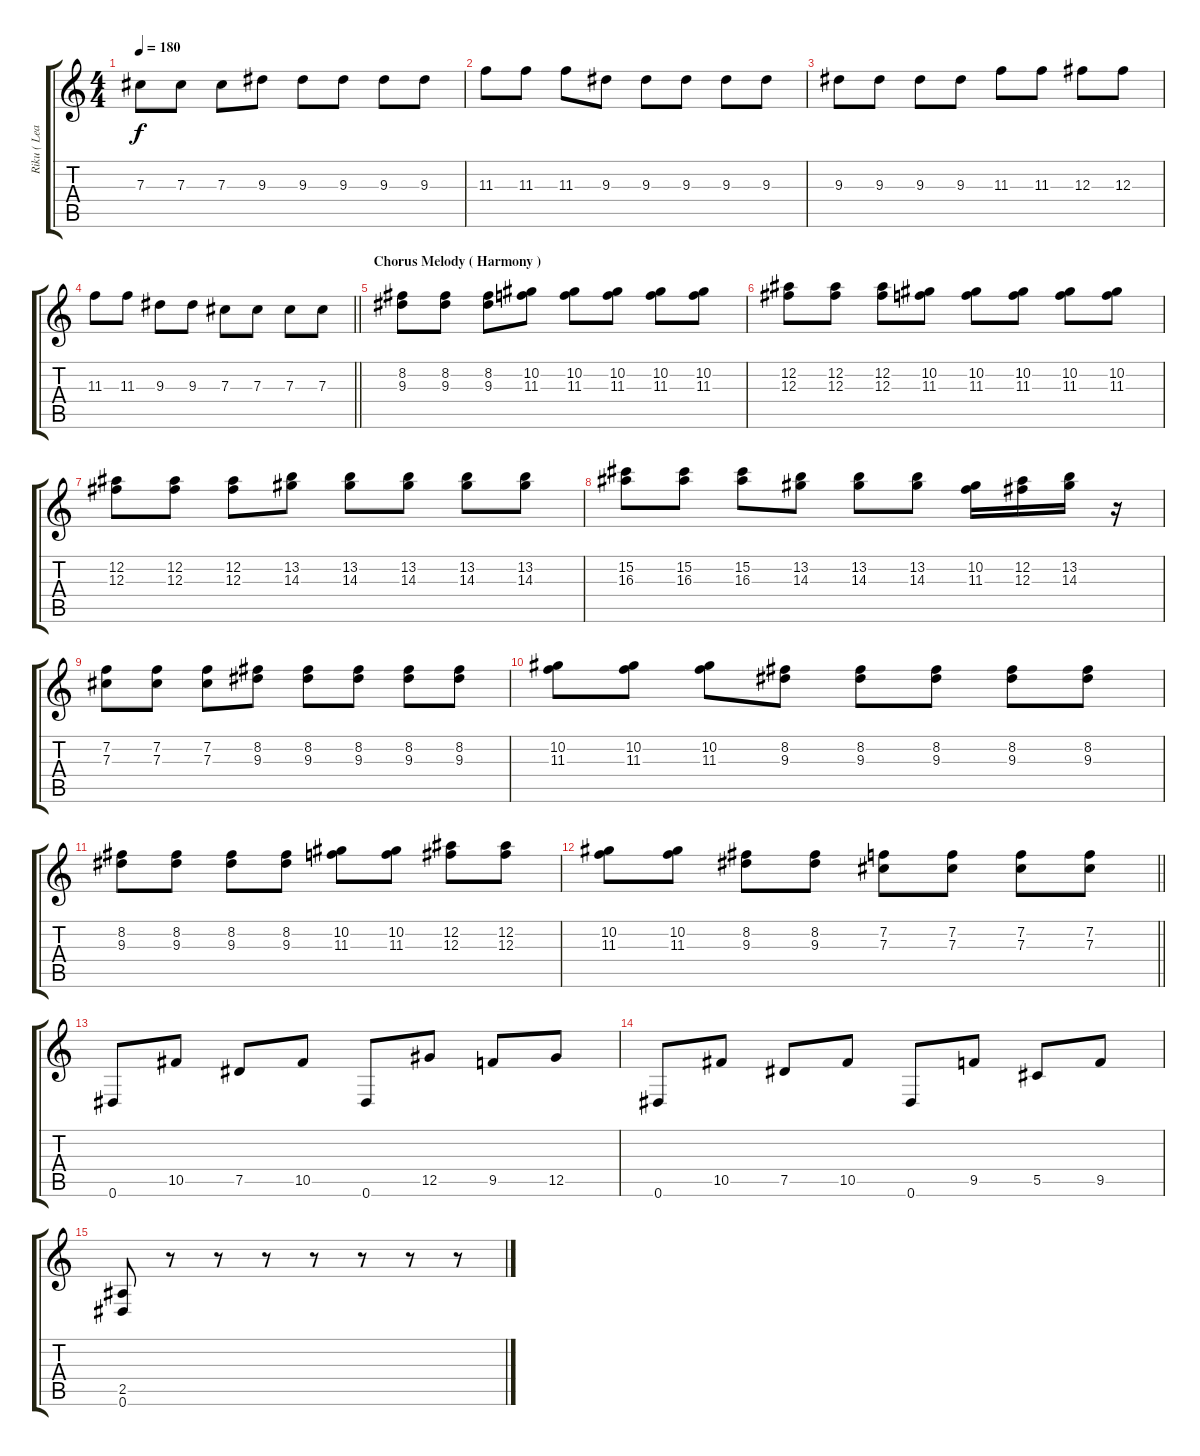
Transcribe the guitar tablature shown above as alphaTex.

\track ("Riku ( Lead )" "Riku ( Lea") {instrument distortionguitar}
\staff {score tabs}
\tuning (Eb4 Bb3 Gb3 Db3 Ab2 Eb2) {hide}
\ts (4 4)
\tempo 180
\clef g2
\ks c
7.3.8{dy f} 7.3.8 7.3.8 9.3.8 9.3.8 9.3.8 9.3.8 9.3.8 |
11.3.8 11.3.8 11.3.8 9.3.8 9.3.8 9.3.8 9.3.8 9.3.8 |
9.3.8 9.3.8 9.3.8 9.3.8 11.3.8 11.3.8 12.3.8 12.3.8 |
\barLineRight lightlight
11.3.8 11.3.8 9.3.8 9.3.8 7.3.8 7.3.8 7.3.8 7.3.8 |
\section ("" "Chorus Melody ( Harmony )")
(8.2 9.3).8 (8.2 9.3).8 (8.2 9.3).8 (10.2 11.3).8 (10.2 11.3).8 (10.2 11.3).8 (10.2 11.3).8 (10.2 11.3).8 |
(12.2 12.3).8 (12.2 12.3).8 (12.2 12.3).8 (10.2 11.3).8 (10.2 11.3).8 (10.2 11.3).8 (10.2 11.3).8 (10.2 11.3).8 |
(12.2 12.3).8 (12.2 12.3).8 (12.2 12.3).8 (13.2 14.3).8 (13.2 14.3).8 (13.2 14.3).8 (13.2 14.3).8 (13.2 14.3).8 |
(15.2 16.3).8 (15.2 16.3).8 (15.2 16.3).8 (13.2 14.3).8 (13.2 14.3).8 (13.2 14.3).8 (10.2 11.3).16 (12.2 12.3).16 (13.2 14.3).16 r.16 |
(7.2 7.3).8 (7.2 7.3).8 (7.2 7.3).8 (8.2 9.3).8 (8.2 9.3).8 (8.2 9.3).8 (8.2 9.3).8 (8.2 9.3).8 |
(10.2 11.3).8 (10.2 11.3).8 (10.2 11.3).8 (8.2 9.3).8 (8.2 9.3).8 (8.2 9.3).8 (8.2 9.3).8 (8.2 9.3).8 |
(8.2 9.3).8 (8.2 9.3).8 (8.2 9.3).8 (8.2 9.3).8 (10.2 11.3).8 (10.2 11.3).8 (12.2 12.3).8 (12.2 12.3).8 |
\barLineRight lightlight
(10.2 11.3).8 (10.2 11.3).8 (8.2 9.3).8 (8.2 9.3).8 (7.2 7.3).8 (7.2 7.3).8 (7.2 7.3).8 (7.2 7.3).8 |
0.6.8 10.5.8 7.5.8 10.5.8 0.6.8 12.5.8 9.5.8 12.5.8 |
0.6.8 10.5.8 7.5.8 10.5.8 0.6.8 9.5.8 5.5.8 9.5.8 |
(2.5 0.6).8 r.8 r.8 r.8 r.8 r.8 r.8 r.8
